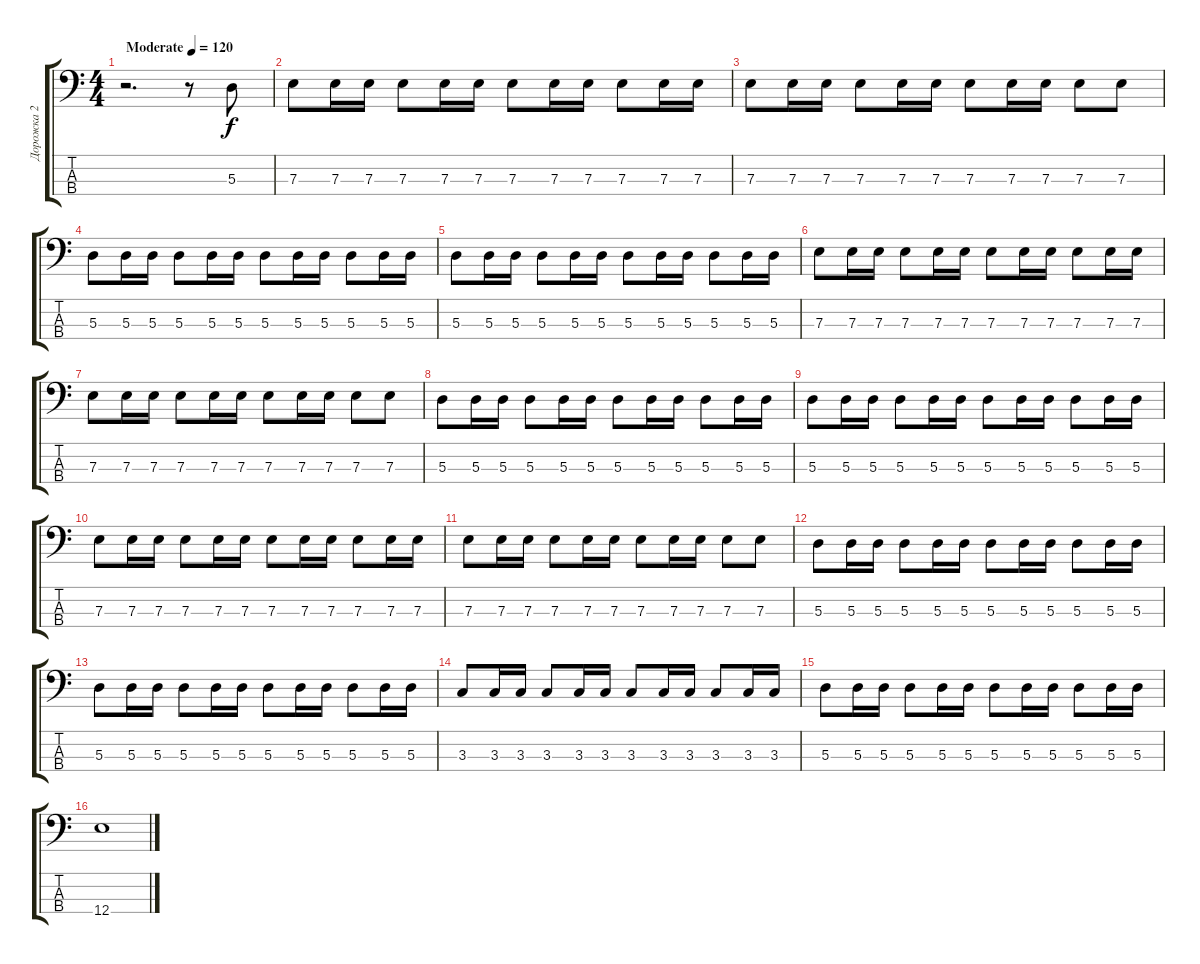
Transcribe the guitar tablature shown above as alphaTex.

\track ("Дорожка 2" "Дорожка 2") {instrument fretlessbass}
\staff {score tabs}
\tuning (G2 D2 A1 E1) {hide}
\ts (4 4)
\tempo (120 "Moderate")
\clef f4
\ks c
r.2{d dy f instrument fretlessbass} r.8 5.3.8 |
7.3.8 7.3.16 7.3.16 7.3.8 7.3.16 7.3.16 7.3.8 7.3.16 7.3.16 7.3.8 7.3.16 7.3.16 |
7.3.8 7.3.16 7.3.16 7.3.8 7.3.16 7.3.16 7.3.8 7.3.16 7.3.16 7.3.8 7.3.8 |
5.3.8 5.3.16 5.3.16 5.3.8 5.3.16 5.3.16 5.3.8 5.3.16 5.3.16 5.3.8 5.3.16 5.3.16 |
5.3.8 5.3.16 5.3.16 5.3.8 5.3.16 5.3.16 5.3.8 5.3.16 5.3.16 5.3.8 5.3.16 5.3.16 |
7.3.8 7.3.16 7.3.16 7.3.8 7.3.16 7.3.16 7.3.8 7.3.16 7.3.16 7.3.8 7.3.16 7.3.16 |
7.3.8 7.3.16 7.3.16 7.3.8 7.3.16 7.3.16 7.3.8 7.3.16 7.3.16 7.3.8 7.3.8 |
5.3.8 5.3.16 5.3.16 5.3.8 5.3.16 5.3.16 5.3.8 5.3.16 5.3.16 5.3.8 5.3.16 5.3.16 |
5.3.8 5.3.16 5.3.16 5.3.8 5.3.16 5.3.16 5.3.8 5.3.16 5.3.16 5.3.8 5.3.16 5.3.16 |
7.3.8 7.3.16 7.3.16 7.3.8 7.3.16 7.3.16 7.3.8 7.3.16 7.3.16 7.3.8 7.3.16 7.3.16 |
7.3.8 7.3.16 7.3.16 7.3.8 7.3.16 7.3.16 7.3.8 7.3.16 7.3.16 7.3.8 7.3.8 |
5.3.8 5.3.16 5.3.16 5.3.8 5.3.16 5.3.16 5.3.8 5.3.16 5.3.16 5.3.8 5.3.16 5.3.16 |
5.3.8 5.3.16 5.3.16 5.3.8 5.3.16 5.3.16 5.3.8 5.3.16 5.3.16 5.3.8 5.3.16 5.3.16 |
3.3.8 3.3.16 3.3.16 3.3.8 3.3.16 3.3.16 3.3.8 3.3.16 3.3.16 3.3.8 3.3.16 3.3.16 |
5.3.8 5.3.16 5.3.16 5.3.8 5.3.16 5.3.16 5.3.8 5.3.16 5.3.16 5.3.8 5.3.16 5.3.16 |
12.4.1
